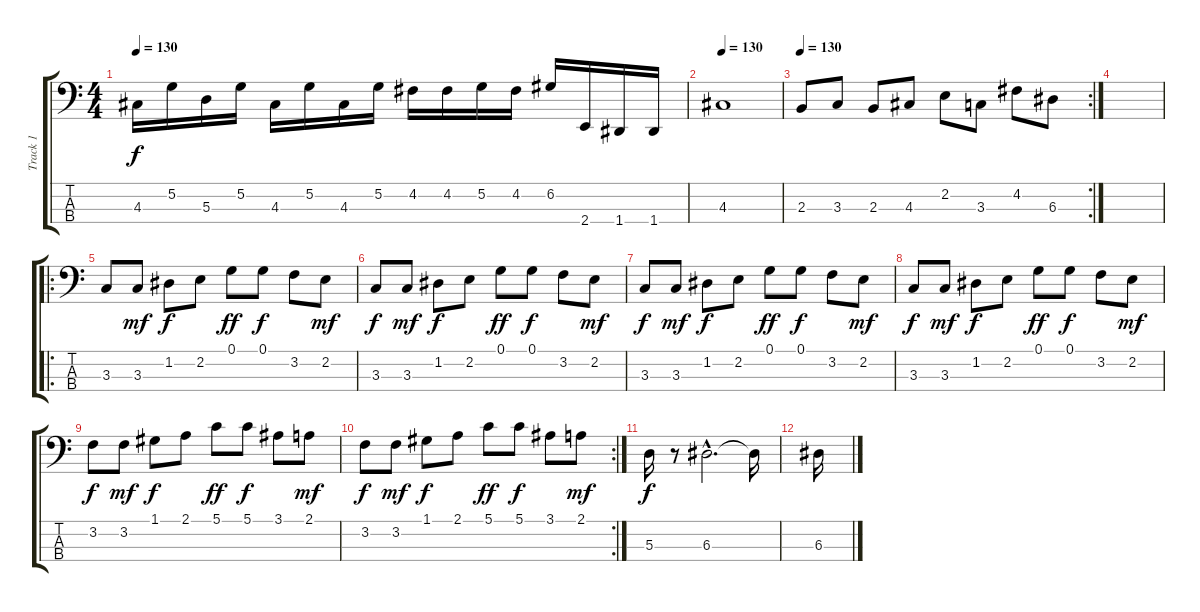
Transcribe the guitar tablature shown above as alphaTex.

\track ("Track 1" "Track 1") {instrument electricbasspick}
\staff {score tabs}
\tuning (G2 D2 A1 D1) {hide}
\ts (4 4)
\tempo 130
\clef f4
\ks c
4.3.16{dy f} 5.2.16 5.3.16 5.2.16 4.3.16 5.2.16 4.3.16 5.2.16 4.2.16 4.2.16 5.2.16 4.2.16 6.2.16 2.4.16 1.4.16 1.4.16 |
\tempo 130
4.3.1 |
\rc 2
\tempo 130
2.3.8 3.3.8 2.3.8 4.3.8 2.2.8 3.3.8 4.2.8 6.3.8 |
|
\ro
3.3.8 3.3.8{dy mf} 1.2.8{dy f} 2.2.8 0.1.8{dy ff} 0.1.8{dy f} 3.2.8 2.2.8{dy mf} |
3.3.8{dy f} 3.3.8{dy mf} 1.2.8{dy f} 2.2.8 0.1.8{dy ff} 0.1.8{dy f} 3.2.8 2.2.8{dy mf} |
3.3.8{dy f} 3.3.8{dy mf} 1.2.8{dy f} 2.2.8 0.1.8{dy ff} 0.1.8{dy f} 3.2.8 2.2.8{dy mf} |
3.3.8{dy f} 3.3.8{dy mf} 1.2.8{dy f} 2.2.8 0.1.8{dy ff} 0.1.8{dy f} 3.2.8 2.2.8{dy mf} |
3.2.8{dy f} 3.2.8{dy mf} 1.1.8{dy f} 2.1.8 5.1.8{dy ff} 5.1.8{dy f} 3.1.8 2.1.8{dy mf} |
\rc 2
3.2.8{dy f} 3.2.8{dy mf} 1.1.8{dy f} 2.1.8 5.1.8{dy ff} 5.1.8{dy f} 3.1.8 2.1.8{dy mf} |
5.3.16{dy f} r.8 6.3{hac}.2{d} 6.3{t}.16 |
6.3.16
